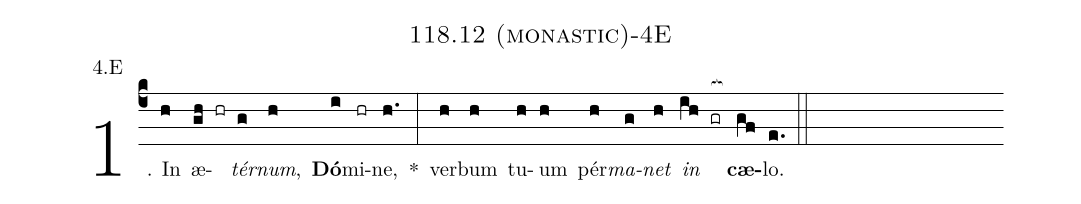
name: 118.12 (monastic)-4E;
annotation: 4.E;
%%
(c4)1. In(h) æ(gh hr)<i>tér</i>(g)<i>num</i>,(h) <b>Dó</b>(i)mi(hr)ne,(h.) *(:) ver(h)bum(h) tu(h)um(h) pér(h)<i>ma</i>(g)<i>net</i>(h) <i>in</i>(ih gr[ocb:1{]) <b>cæ</b>(gf[ocb:0}])lo.(e.) (::)
